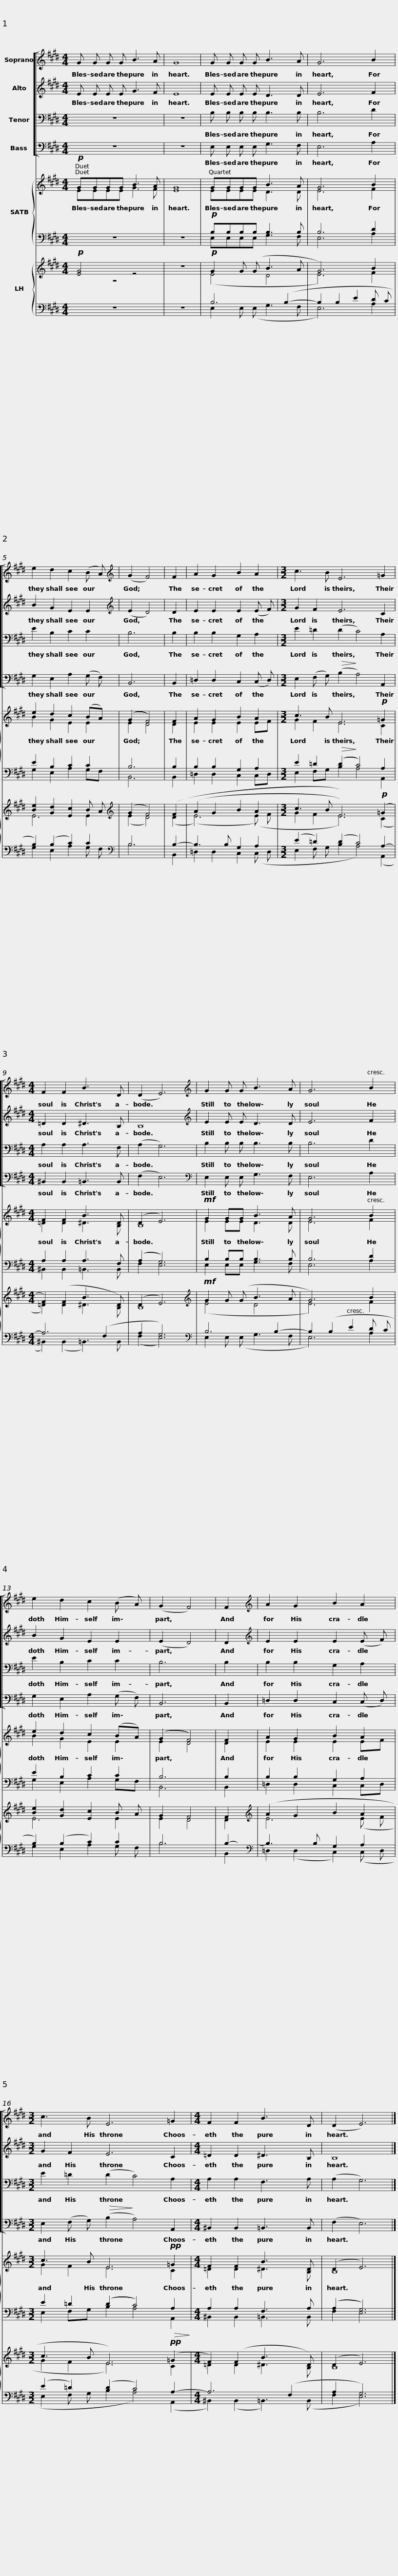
X:1
%%score [ 1 2 3 4 ] { ( 5 6 ) | ( 7 8 ) } { ( 9 10 ) | ( 11 12 ) }
L:1/8
M:4/4
I:linebreak $
K:E
V:1 treble
V:2 treble
V:3 bass
V:4 bass
V:5 treble
V:6 treble
V:7 bass
V:8 bass
V:9 treble
V:10 treble
V:11 bass
V:12 bass
V:1
 G G G G B3 A | G8 | G G G G B3 A | G6 B2 | e2 d2 c2 (B A) | %5
[K:treble] (G2 F4) |$ F2 | A2 G2 B2 A2 |[M:3/2] c3 B E6 =G2 |[M:4/4] F2 F2 B3 D | %10
 (D2 E6) |$[K:treble] G2 G G B3 A | G6 B2 | e2 d2 c2 (B A) | (G2 F4) |$ %15
 F2 |[K:treble] A2 G2 B2 A2 |[M:3/2] c3 B E6 =G2 |[M:4/4] F2 F2 B3 D | (D2 E6) |] %20
V:2
 E E E E G3 F | E8 | E E E E D3 D | E6 F2 | B2 G2 E2 E2 | %5
[K:treble] (E2 D4) |$ D2 | E2 E2 E2 (E F) |[M:3/2] G2 F2 E6 C2 |[M:4/4] =D2 D2 ^D3 B, | %10
 B,8 |$[K:treble] E2 E E D3 D | E6 F2 | B2 G2 E2 E2 | (E2 D4) |$ %15
 D2 |[K:treble] E2 E2 E2 (E F) |[M:3/2] G2 F2 E6 C2 |[M:4/4] =D2 D2 ^D3 B, | B,8 |] %20
V:3
 z8 | z8 | B, B, B, B, B,3 B, | B,6 D2 | E2 B,2 C2 C2 | %5
 B,6 |$ B,2 | B,2 B,2 G,2 A,2 |[M:3/2] E2 =D2 (D2 C4) A,2 |[M:4/4] A,2 A,2 A,3 F, | %10
 (A,2 G,6) |$ B,2 B, B, B,3 B, | B,6 D2 | E2 B,2 C2 C2 | B,6 |$ %15
 B,2 | B,2 B,2 G,2 A,2 |[M:3/2] E2 =D2 (D2 C4) A,2 |[M:4/4] A,2 A,2 F,3 A, | (A,2 G,6) |] %20
V:4
 z8 | z8 | E, E, E, E, G,3 F, | E,6 A,2 | G,2 E,2 A,2 (G, F,) | %5
 B,,6 |$ B,,2 | =D,2 D,2 C,2 (C, D,) |[M:3/2] E,2 (F, G,)!>(! (B,2!>)! A,4) A,,2 |[M:4/4] ^B,,2 B,,2 =B,,3 B,, | %10
 (F,2 E,6) |$[K:bass] E,2 E, E, G,3 F, | E,6 A,2 | G,2 E,2 A,2 (G, F,) | B,,6 |$ %15
 B,,2 | =D,2 D,2 C,2 (C, D,) |[M:3/2] E,2 (F, G,)!>(! (B,2!>)! A,4) A,,2 |[M:4/4] ^B,,2 B,,2 =B,,3 B,, | (F,2 E,6) |] %20
V:5
!p! GGGG B3 A | G8 | GGGG B3 A | G6 B2 | e2 d2 c2 (BA) | %5
 ((G2 F4)) |$ F2 | A2 G2 B2 A2 |[M:3/2] c3 B E6!p! =G2 |[M:4/4] F2 F2 B3 D | %10
 (D2 E6) |$!mf! G2 GG B3 A | G6 B2 | e2 d2 c2 (BA) | ((G2 F4)) |$ %15
 F2 | A2 G2 B2 A2 |[M:3/2] c3 B E6!pp! =G2 |[M:4/4] F2 F2 B3 D | (D2 E6) |] %20
V:6
 EEEE G3 F | E8 | EEEE D3 D | E6 F2 | B2 G2 E2 E2 | %5
 E2 D4 |$ D2 | E2 E2 E2 EF |[M:3/2] G2 F2 E6 C2 |[M:4/4] =D2 D2 ^D3 B, | %10
 B,8 |$ E2 EE D3 D | E6 F2 | B2 G2 E2 E2 | E2 D4 |$ %15
 D2 | E2 E2 E2 EF |[M:3/2] G2 F2 E6 C2 |[M:4/4] =D2 D2 ^D3 B, | B,8 |] %20
V:7
 z8 | z8 |!p! B,B,B,B, B,3 B, | B,6 D2 | E2 B,2 C2 C2 | %5
 B,6 |$ B,2 | B,2 B,2 G,2 A,2 |[M:3/2] E2 =D2!>(! ((D2!>)! C4)) A,2 |[M:4/4] A,2 A,2 A,3 F, | %10
 ((A,2 G,6)) |$ B,2 B,B, B,3 B, | B,6 D2 | E2 B,2 C2 C2 | B,6 |$ %15
 B,2 | B,2 B,2 G,2 A,2 |[M:3/2] E2 =D2 ((D2 C4))!>(! A,2!>)! |[M:4/4] A,2 A,2 F,3 A, | ((A,2 G,6)) |] %20
V:8
 x8 | x8 | E,E,E,E, G,3 F, | E,6 A,2 | G,2 E,2 A,2 G,F, | %5
 B,,6 |$ B,,2 | =D,2 D,2 C,2 C,D, |[M:3/2] E,2 F,G, B,2 A,4 A,,2 |[M:4/4] ^B,,2 B,,2 =B,,3 B,, | %10
 F,2 E,6 |$ E,2 E,E, G,3 F, | E,6 A,2 | G,2 E,2 A,2 G,F, | B,,6 |$ %15
 B,,2 | =D,2 D,2 C,2 C,D, |[M:3/2] E,2 F,G, B,2 A,4 A,,2 |[M:4/4] ^B,,2 B,,2 =B,,3 B,, | F,2 E,6 |] %20
V:9
!p! [EG]4 z4 | z8 |!p! G2 G (G B3 A | G6) B2 | [Be]2 [Gd]2 [Ec]2 B A | %5
[K:treble] (G2 F4) |$ (F2 | (A2 G2 B2 A2 |[M:3/2] c3 B E6))!p! (=G2 |[M:4/4] F2) (F2 B3 D) | %10
 (D2 E6) |$[K:treble]!mf! G2 G (G B3 A | G6) B2 | [Be]2 [Gd]2 [Ec]2 B A | G2 F4 |$ %15
 F2 |[K:treble] (A2 G2 B2 A2 |[M:3/2] c3 B E6)!pp! (=G2 |[M:4/4] F2) (F2 B3 D) | (D2 E6) |] %20
V:10
 z8 | z8 | (E4 D4 | E6) F2 | E6 E2 | %5
[K:treble] (E2 D4) |$ (D2 | (E6) (E) F |[M:3/2] G2 F2 E6) (C2 |[M:4/4] =D2) D2 ^D3 B, | %10
 B,8 |$[K:treble] (E4 D4 | E6) F2 | E6 E2 | E2 D4 |$ %15
 D2 |[K:treble] E6 (E F |[M:3/2] G2 F2 E6) C2 |[M:4/4] =D2 D2 ^D3 B, | B,8 |] %20
V:11
 z8 | z8 | B,6 (B,2- | B,2 B,2 E2 D C | B,2) (B,2 C2) C2 | %5
[K:bass] B,6 |$ B,2- | B,3 B, G,2 A,2 |[M:3/2] (E2 =D2) (D2 C4) A,2- |[M:4/4] A,6 (F,2 | %10
 A,2 G,6) |$[K:bass] B,6 B,2- | B,2 (B,2 E2 D C | B,2) (B,2 C2) C2 | B,6 |$ %15
 B,2- |[K:bass] B,3 B, G,2 A,2 |[M:3/2] (E2 =D2) (D2 C4) A,2- |[M:4/4] A,6 (F,2 | A,2 G,6) |] %20
V:12
 x8 | x8 | E,2 E, (E, G,3 F, | E,6) A,2 | G,2 E,2 A,2 G, F, | %5
[K:bass] B,6 |$ B,,2 | =D,2 D,2 C,2 (C, D, |[M:3/2] E,2 F, G, B,2 A,4) (A,,2 |[M:4/4] ^B,,2) (B,,2 =B,,3) B,, | %10
 (F,2 E,6) |$[K:bass] E,2 E, (E, G,3 F, | E,6) A,2 | G,2 E,2 A,2 G, F, | B,6 |$ %15
 B,,2 |[K:bass] =D,2 (D,2 C,2) (C, D, |[M:3/2] E,2 F, G, B,2 A,4) (A,,2 |[M:4/4] ^B,,2) (B,,2 =B,,3) (B,, | F,2 E,6) |] %20
